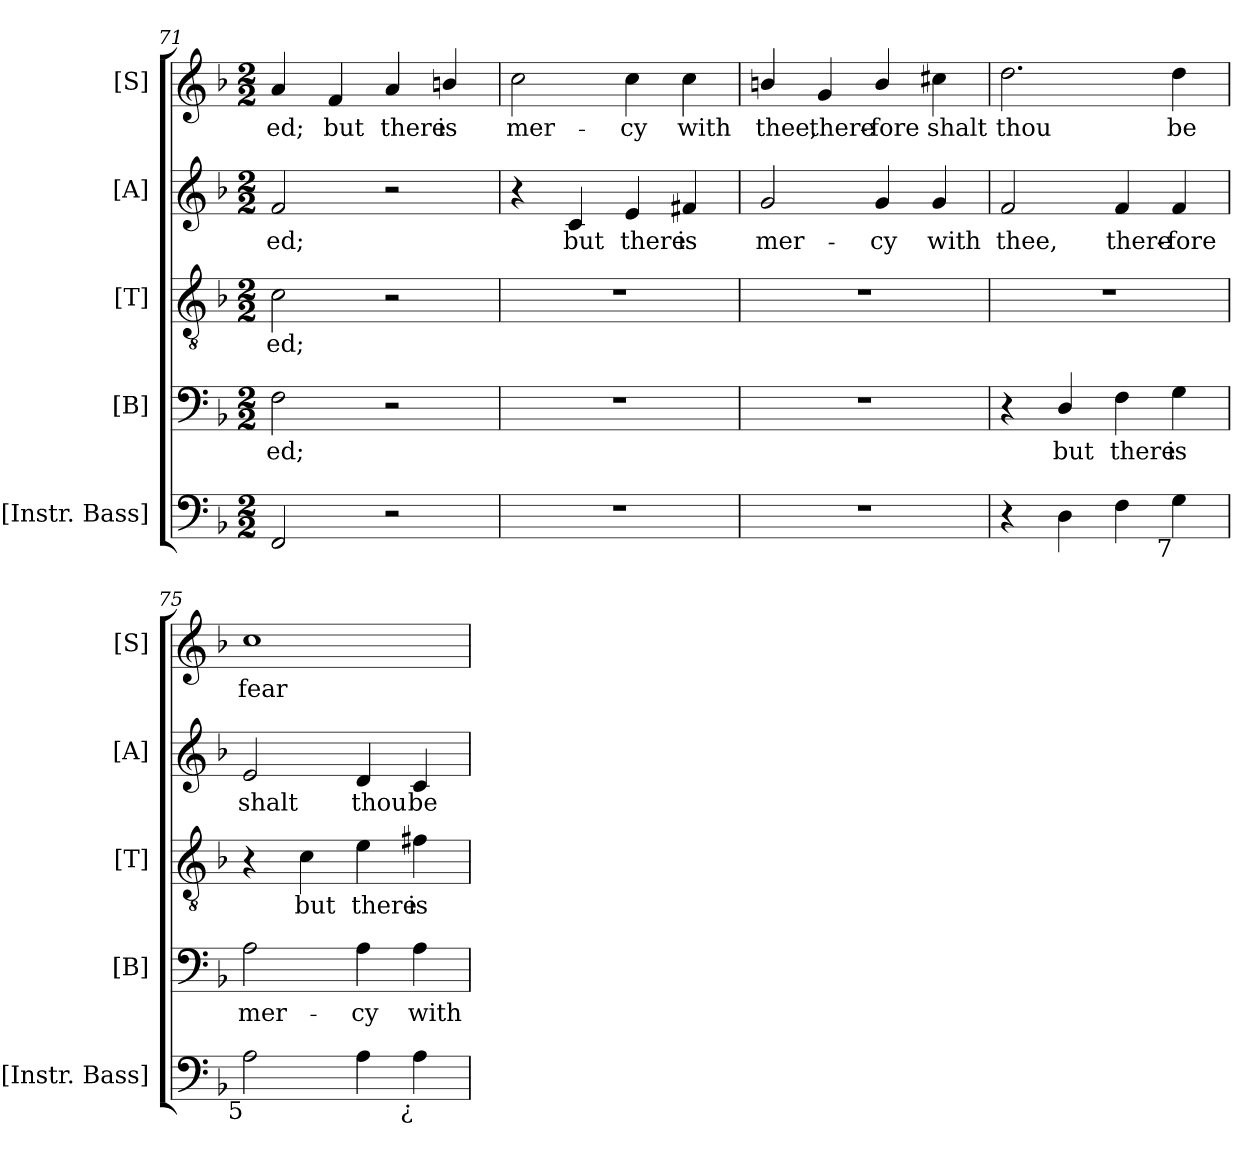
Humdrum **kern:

**kern	**kern	**text	**kern	**text	**kern	**text	**kern	**text
*part5	*part4	*part4	*part3	*part3	*part2	*part2	*part1	*part1
*staff5	*staff4	*staff4	*staff3	*staff3	*staff2	*staff2	*staff1	*staff1
*I"[Instr. Bass]	*I"[B]	*	*I"[T]	*	*I"[A]	*	*I"[S]	*
*I'[Instr. Bass]	*I'[B]	*	*I'[T]	*	*I'[A]	*	*I'[S]	*
*clefF4	*clefF4	*	*clefGv2	*	*clefG2	*	*clefG2	*
*	*	*	*ITrd7c12	*	*	*	*	*
*k[b-]	*k[b-]	*	*k[b-]	*	*k[b-]	*	*k[b-]	*
*d:	*d:	*	*d:	*	*d:	*	*d:	*
*M2/2	*M2/2	*	*M2/2	*	*M2/2	*	*M2/2	*
=71	=71	=71	=71	=71	=71	=71	=71	=71
!	!	!LO:LY:b:color=#000000	!	!	!	!	!	!
!	!	!	!	!LO:LY:b:color=#000000	!	!	!	!
!	!	!	!	!	!	!LO:LY:b:color=#000000	!	!
!	!	!	!	!	!	!	!	!LO:LY:b:color=#000000
2FFi/	2Fi\	-ed;	2Ci\	-ed;	2fi/	-ed;	4ai/	-ed;
!	!	!	!	!	!	!	!	!LO:LY:b:color=#000000
.	.	.	.	.	.	.	4fi/	but
!	!	!	!	!	!	!	!	!LO:LY:b:color=#000000
2r	2r	.	2r	.	2r	.	4ai/	there
!	!	!	!	!	!	!	!	!LO:LY:b:color=#000000
.	.	.	.	.	.	.	4bni/	is
=72	=72	=72	=72	=72	=72	=72	=72	=72
!	!	!	!	!	!	!	!	!LO:LY:b:color=#000000
1r	1r	.	1r	.	4r	.	2cci\	mer-
!	!	!	!	!	!	!LO:LY:b:color=#000000	!	!
.	.	.	.	.	4ci/	but	.	.
!	!	!	!	!	!	!LO:LY:b:color=#000000	!	!
!	!	!	!	!	!	!	!	!LO:LY:b:color=#000000
.	.	.	.	.	4ei/	there	4cci\	-cy
!	!	!	!	!	!	!LO:LY:b:color=#000000	!	!
!	!	!	!	!	!	!	!	!LO:LY:b:color=#000000
.	.	.	.	.	4f#Xi/	is	4cci\	with
=73	=73	=73	=73	=73	=73	=73	=73	=73
!	!	!	!	!	!	!LO:LY:b:color=#000000	!	!
!	!	!	!	!	!	!	!	!LO:LY:b:color=#000000
1r	1r	.	1r	.	2gi/	mer-	4bni/	thee,
!	!	!	!	!	!	!	!	!LO:LY:b:color=#000000
.	.	.	.	.	.	.	4gi/	there-
!	!	!	!	!	!	!LO:LY:b:color=#000000	!	!
!	!	!	!	!	!	!	!	!LO:LY:b:color=#000000
.	.	.	.	.	4gi/	-cy	4bi/	-fore
!	!	!	!	!	!	!LO:LY:b:color=#000000	!	!
!	!	!	!	!	!	!	!	!LO:LY:b:color=#000000
.	.	.	.	.	4gi/	with	4cc#Xi\	shalt
=74	=74	=74	=74	=74	=74	=74	=74	=74
!	!	!	!	!	!	!LO:LY:b:color=#000000	!	!
!	!	!	!	!	!	!	!	!LO:LY:b:color=#000000
4r	4r	.	1r	.	2fi/	thee,	2.ddi\	thou
!	!	!LO:LY:b:color=#000000	!	!	!	!	!	!
4Di\	4Di/	but	.	.	.	.	.	.
!	!	!LO:LY:b:color=#000000	!	!	!	!	!	!
!	!	!	!	!	!	!LO:LY:b:color=#000000	!	!
4Fi\	4Fi\	there	.	.	4fi/	there-	.	.
!	!	!LO:LY:b:color=#000000	!	!	!	!	!	!
!	!	!	!	!	!	!LO:LY:b:color=#000000	!	!
!LO:TX:b:rj:t=7	!	!	!	!	!	!	!	!
!	!	!	!	!	!	!	!	!LO:LY:b:color=#000000
4Gi\	4Gi\	is	.	.	4fi/	-fore	4ddi\	be
!!LO:LB:g=z
=75	=75	=75	=75	=75	=75	=75	=75	=75
!	!	!LO:LY:b:color=#000000	!	!	!	!	!	!
!	!	!	!	!	!	!LO:LY:b:color=#000000	!	!
!LO:TX:b:rj:t=5	!	!	!	!	!	!	!	!
!	!	!	!	!	!	!	!	!LO:LY:b:color=#000000
2Ai\	2Ai\	mer-	4r	.	2ei/	shalt	1cci	fear-
!	!	!	!	!LO:LY:b:color=#000000	!	!	!	!
.	.	.	4Ci\	but	.	.	.	.
!	!	!LO:LY:b:color=#000000	!	!	!	!	!	!
!	!	!	!	!LO:LY:b:color=#000000	!	!	!	!
!	!	!	!	!	!	!LO:LY:b:color=#000000	!	!
4Ai\	4Ai\	-cy	4Ei\	there	4di/	thou	.	.
!	!	!LO:LY:b:color=#000000	!	!	!	!	!	!
!	!	!	!	!LO:LY:b:color=#000000	!	!	!	!
!LO:TX:b:rj:t=¿	!	!	!	!	!	!	!	!
!	!	!	!	!	!	!LO:LY:b:color=#000000	!	!
4Ai\	4Ai\	with	4F#Xi\	is	4ci/	be	.	.
=	=	=	=	=	=	=	=	=
*-	*-	*-	*-	*-	*-	*-	*-	*-
